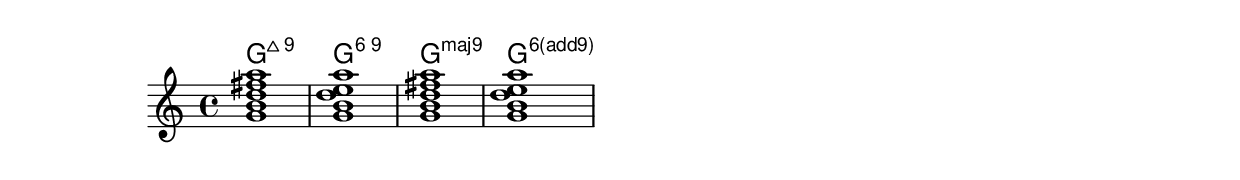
%% DO NOT EDIT this file manually; it is automatically
%% generated from LSR http://lsr.di.unimi.it
%% Make any changes in LSR itself, or in Documentation/snippets/new/ ,
%% and then run scripts/auxiliar/makelsr.py
%%
%% This file is in the public domain.
\version "2.18.0"

\header {
  lsrtags = "chords, specific-notation"

  texidoc = "
The property @code{chordNameExceptions} can be used to store a list of
special notations for specific chords.

"
  doctitle = "Chord name exceptions"
} % begin verbatim


% modify maj9 and 6(add9)
% Exception music is chords with markups
chExceptionMusic = {
  <c e g b d'>1-\markup { \super "maj9" }
  <c e g a d'>1-\markup { \super "6(add9)" }
}

% Convert music to list and prepend to existing exceptions.
chExceptions = #( append
  ( sequential-music-to-chord-exceptions chExceptionMusic #t)
  ignatzekExceptions)

theMusic = \chordmode {
  g1:maj9 g1:6.9
  \set chordNameExceptions = #chExceptions
  g1:maj9 g1:6.9
}

\layout {
  ragged-right = ##t
}

<< \context ChordNames \theMusic
   \context Voice \theMusic
>>
